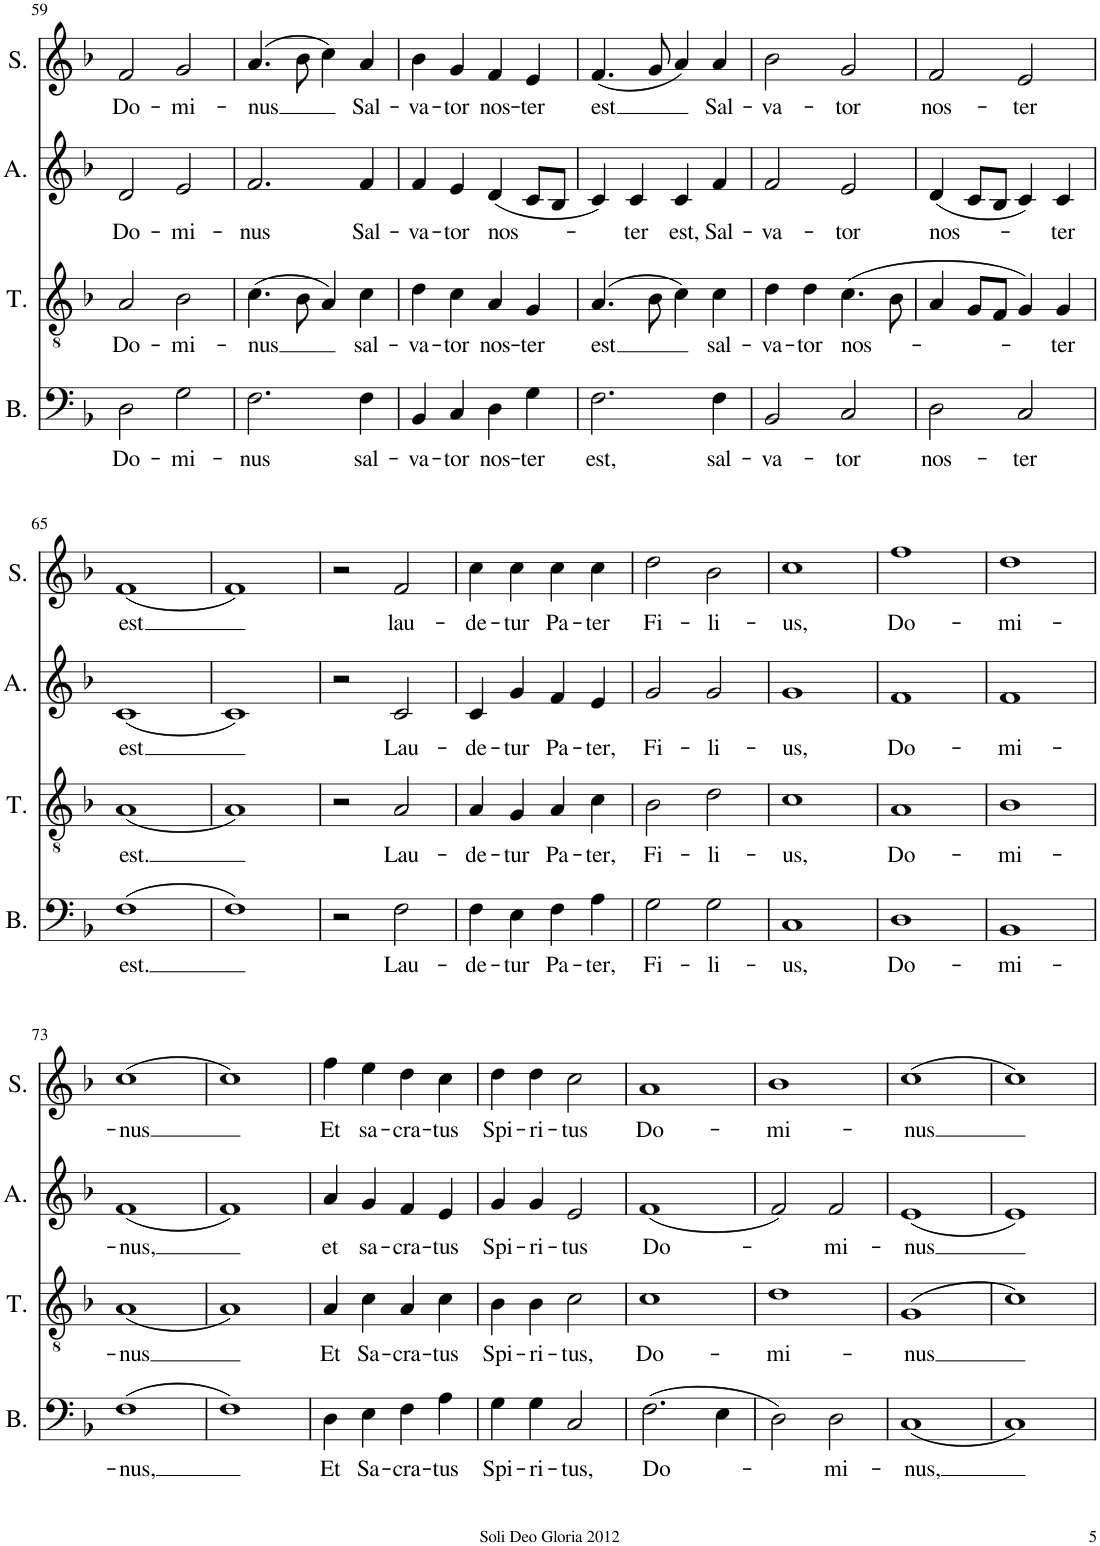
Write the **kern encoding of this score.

**kern	**text	**kern	**text	**kern	**text	**kern	**text
*part4	*part4	*part3	*part3	*part2	*part2	*part1	*part1
*staff4	*staff4	*staff3	*staff3	*staff2	*staff2	*staff1	*staff1
*I"Bass	*	*I"Tenor	*	*I"Alto	*	*I"Soprano	*
*I'B.	*	*I'T.	*	*I'A.	*	*I'S.	*
!!LO:PB:g=z
*clefF4	*	*clefGv2	*	*clefG2	*	*clefG2	*
*k[b-]	*	*k[b-]	*	*k[b-]	*	*k[b-]	*
*M4/4	*	*M4/4	*	*M4/4	*	*M4/4	*
*met(c|)	*	*met(c|)	*	*met(c|)	*	*met(c|)	*
=59	=59	=59	=59	=59	=59	=59	=59
!	!LO:LY:b	!	!LO:LY:b	!	!LO:LY:b	!	!LO:LY:b
2D\	Do-	2A/	Do-	2d/	Do-	2f/	Do-
!	!LO:LY:b	!	!LO:LY:b	!	!LO:LY:b	!	!LO:LY:b
2G\	-mi-	2B-\	-mi-	2e/	-mi-	2g/	-mi-
=60	=60	=60	=60	=60	=60	=60	=60
!	!LO:LY:b	!	!LO:LY:b	!	!LO:LY:b	!	!LO:LY:b
2.F\	-nus	(4.c\	-nus	2.f/	-nus	(4.a/	-nus
.	.	8B-\	.	.	.	8b-\	.
.	.	4A/)	.	.	.	4cc\)	.
!	!LO:LY:b	!	!LO:LY:b	!	!LO:LY:b	!	!LO:LY:b
4F\	sal-	4c\	sal-	4f/	Sal-	4a/	Sal-
=61	=61	=61	=61	=61	=61	=61	=61
!	!LO:LY:b	!	!LO:LY:b	!	!LO:LY:b	!	!LO:LY:b
4BB-/	-va-	4d\	-va-	4f/	-va-	4b-\	-va-
!	!LO:LY:b	!	!LO:LY:b	!	!LO:LY:b	!	!LO:LY:b
4C/	-tor	4c\	-tor	4e/	-tor	4g/	-tor
!	!LO:LY:b	!	!LO:LY:b	!	!LO:LY:b	!	!LO:LY:b
4D\	nos-	4A/	nos-	(4d/	nos-	4f/	nos-
!	!LO:LY:b	!	!LO:LY:b	!	!	!	!LO:LY:b
4G\	-ter	4G/	-ter	8c/L	.	4e/	-ter
.	.	.	.	8B-/J	.	.	.
=62	=62	=62	=62	=62	=62	=62	=62
!	!LO:LY:b	!	!LO:LY:b	!	!	!	!LO:LY:b
2.F\	est,	(4.A/	est	4c/)	.	(4.f/	est
!	!	!	!	!	!LO:LY:b	!	!
.	.	.	.	4c/	-ter	.	.
.	.	8B-\	.	.	.	8g/	.
!	!	!	!	!	!LO:LY:b	!	!
.	.	4c\)	.	4c/	est,	4a/)	.
!	!LO:LY:b	!	!LO:LY:b	!	!LO:LY:b	!	!LO:LY:b
4F\	sal-	4c\	sal-	4f/	Sal-	4a/	Sal-
=63	=63	=63	=63	=63	=63	=63	=63
!	!LO:LY:b	!	!LO:LY:b	!	!LO:LY:b	!	!LO:LY:b
2BB-/	-va-	4d\	-va-	2f/	-va-	2b-\	-va-
!	!	!	!LO:LY:b	!	!	!	!
.	.	4d\	-tor	.	.	.	.
!	!LO:LY:b	!	!LO:LY:b	!	!LO:LY:b	!	!LO:LY:b
2C/	-tor	(4.c\	nos-	2e/	-tor	2g/	-tor
.	.	8B-\	.	.	.	.	.
=64	=64	=64	=64	=64	=64	=64	=64
!	!LO:LY:b	!	!	!	!LO:LY:b	!	!LO:LY:b
2D\	nos-	4A/	.	(4d/	nos-	2f/	nos-
.	.	8G/L	.	8c/L	.	.	.
.	.	8F/J	.	8B-/J	.	.	.
!	!LO:LY:b	!	!	!	!	!	!LO:LY:b
2C/	-ter	4G/)	.	4c/)	.	2e/	-ter
!	!	!	!LO:LY:b	!	!LO:LY:b	!	!
.	.	4G/	-ter	4c/	-ter	.	.
!!LO:LB:g=z
=65	=65	=65	=65	=65	=65	=65	=65
!	!LO:LY:b	!	!LO:LY:b	!	!LO:LY:b	!	!LO:LY:b
(1F	est.	(1A	est.	(1c	est	(1f	est
=66	=66	=66	=66	=66	=66	=66	=66
1F)	.	1A)	.	1c)	.	1f)	.
=67	=67	=67	=67	=67	=67	=67	=67
2r	.	2r	.	2r	.	2r	.
!	!LO:LY:b	!	!LO:LY:b	!	!LO:LY:b	!	!LO:LY:b
2F\	Lau-	2A/	Lau-	2c/	Lau-	2f/	lau-
=68	=68	=68	=68	=68	=68	=68	=68
!	!LO:LY:b	!	!LO:LY:b	!	!LO:LY:b	!	!LO:LY:b
4F\	-de-	4A/	-de-	4c/	-de-	4cc\	-de-
!	!LO:LY:b	!	!LO:LY:b	!	!LO:LY:b	!	!LO:LY:b
4E\	-tur	4G/	-tur	4g/	-tur	4cc\	-tur
!	!LO:LY:b	!	!LO:LY:b	!	!LO:LY:b	!	!LO:LY:b
4F\	Pa-	4A/	Pa-	4f/	Pa-	4cc\	Pa-
!	!LO:LY:b	!	!LO:LY:b	!	!LO:LY:b	!	!LO:LY:b
4A\	-ter,	4c\	-ter,	4e/	-ter,	4cc\	-ter
=69	=69	=69	=69	=69	=69	=69	=69
!	!LO:LY:b	!	!LO:LY:b	!	!LO:LY:b	!	!LO:LY:b
2G\	Fi-	2B-\	Fi-	2g/	Fi-	2dd\	Fi-
!	!LO:LY:b	!	!LO:LY:b	!	!LO:LY:b	!	!LO:LY:b
2G\	-li-	2d\	-li-	2g/	-li-	2b-\	-li-
=70	=70	=70	=70	=70	=70	=70	=70
!	!LO:LY:b	!	!LO:LY:b	!	!LO:LY:b	!	!LO:LY:b
1C	-us,	1c	-us,	1g	-us,	1cc	-us,
=71	=71	=71	=71	=71	=71	=71	=71
!	!LO:LY:b	!	!LO:LY:b	!	!LO:LY:b	!	!LO:LY:b
1D	Do-	1A	Do-	1f	Do-	1ff	Do-
=72	=72	=72	=72	=72	=72	=72	=72
!	!LO:LY:b	!	!LO:LY:b	!	!LO:LY:b	!	!LO:LY:b
1BB-	-mi-	1B-	-mi-	1f	-mi-	1dd	-mi-
!!LO:LB:g=z
=73	=73	=73	=73	=73	=73	=73	=73
!	!LO:LY:b	!	!LO:LY:b	!	!LO:LY:b	!	!LO:LY:b
(1F	-nus,	(1A	-nus	(1f	-nus,	(1cc	-nus
=74	=74	=74	=74	=74	=74	=74	=74
1F)	.	1A)	.	1f)	.	1cc)	.
=75	=75	=75	=75	=75	=75	=75	=75
!	!LO:LY:b	!	!LO:LY:b	!	!LO:LY:b	!	!LO:LY:b
4D\	Et	4A/	Et	4a/	et	4ff\	Et
!	!LO:LY:b	!	!LO:LY:b	!	!LO:LY:b	!	!LO:LY:b
4E\	Sa-	4c\	Sa-	4g/	sa-	4ee\	sa-
!	!LO:LY:b	!	!LO:LY:b	!	!LO:LY:b	!	!LO:LY:b
4F\	-cra-	4A/	-cra-	4f/	-cra-	4dd\	-cra-
!	!LO:LY:b	!	!LO:LY:b	!	!LO:LY:b	!	!LO:LY:b
4A\	-tus	4c\	-tus	4e/	-tus	4cc\	-tus
=76	=76	=76	=76	=76	=76	=76	=76
!	!LO:LY:b	!	!LO:LY:b	!	!LO:LY:b	!	!LO:LY:b
4G\	Spi-	4B-\	Spi-	4g/	Spi-	4dd\	Spi-
!	!LO:LY:b	!	!LO:LY:b	!	!LO:LY:b	!	!LO:LY:b
4G\	-ri-	4B-\	-ri-	4g/	-ri-	4dd\	-ri-
!	!LO:LY:b	!	!LO:LY:b	!	!LO:LY:b	!	!LO:LY:b
2C/	-tus,	2c\	-tus,	2e/	-tus	2cc\	-tus
=77	=77	=77	=77	=77	=77	=77	=77
!	!LO:LY:b	!	!LO:LY:b	!	!LO:LY:b	!	!LO:LY:b
(2.F\	Do-	1c	Do-	(1f	Do-	1a	Do-
4E\	.	.	.	.	.	.	.
=78	=78	=78	=78	=78	=78	=78	=78
!	!	!	!LO:LY:b	!	!	!	!LO:LY:b
2D\)	.	1d	-mi-	2f/)	.	1b-	-mi-
!	!LO:LY:b	!	!	!	!LO:LY:b	!	!
2D\	-mi-	.	.	2f/	-mi-	.	.
=79	=79	=79	=79	=79	=79	=79	=79
!	!LO:LY:b	!	!LO:LY:b	!	!LO:LY:b	!	!LO:LY:b
(1C	-nus,	(1G	-nus	(1e	-nus	(1cc	-nus
=80	=80	=80	=80	=80	=80	=80	=80
1C)	.	1c)	.	1e)	.	1cc)	.
=	=	=	=	=	=	=	=
*-	*-	*-	*-	*-	*-	*-	*-
